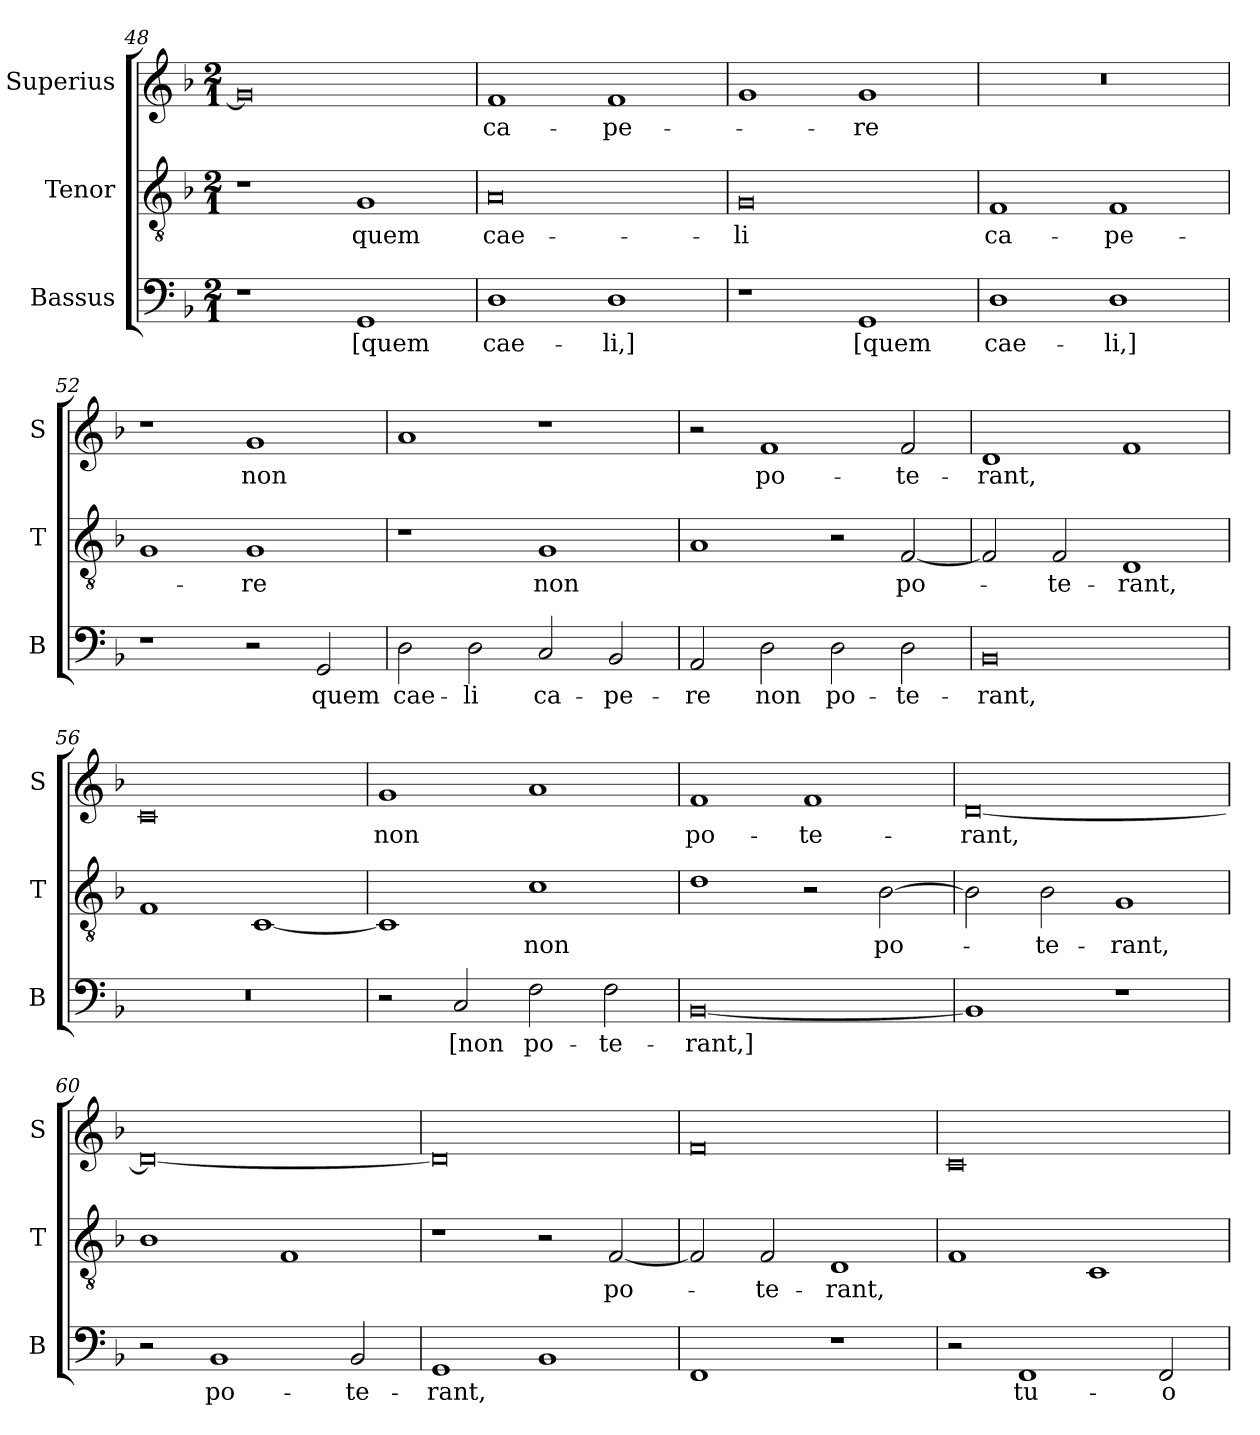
**kern	**text	**kern	**text	**kern	**text
*part3	*part3	*part2	*part2	*part1	*part1
*staff3	*staff3	*staff2	*staff2	*staff1	*staff1
*I"Bassus	*	*I"Tenor	*	*I"Superius	*
*I'B	*	*I'T	*	*I'S	*
*clefF4	*	*clefGv2	*	*clefG2	*
*k[b-]	*	*k[b-]	*	*k[b-]	*
*F:	*	*F:	*	*F:	*
*M2/1	*	*M2/1	*	*M2/1	*
=48	=48	=48	=48	=48	=48
1r	.	1r	.	0g]	.
1GG	[quem	1G	quem	.	.
=49	=49	=49	=49	=49	=49
1D	cae-	0A	cae-	1f	ca-
1D	-li,]	.	.	1f	-pe-
=50	=50	=50	=50	=50	=50
1r	.	0G	-li	1g	.
1GG	[quem	.	.	1g	-re
=51	=51	=51	=51	=51	=51
1D	cae-	1F	ca-	0r	.
1D	-li,]	1F	-pe-	.	.
=52	=52	=52	=52	=52	=52
1r	.	1G	.	1r	.
2r	.	1G	-re	1g	non
2GG	quem	.	.	.	.
=53	=53	=53	=53	=53	=53
2D	cae-	1r	.	1a	.
2D	-li	.	.	.	.
2C	ca-	1G	non	1r	.
2BB-	-pe-	.	.	.	.
=54	=54	=54	=54	=54	=54
2AA	-re	1A	.	2r	.
2D	non	.	.	1f	po-
2D	po-	2r	.	.	.
2D	-te-	[2F	po-	2f	-te-
=55	=55	=55	=55	=55	=55
0BB-	-rant,	2F]	.	1d	-rant,
.	.	2F	-te-	.	.
.	.	1D	-rant,	1f	.
=56	=56	=56	=56	=56	=56
0r	.	1F	.	0c	.
.	.	[1C	.	.	.
=57	=57	=57	=57	=57	=57
2r	.	1C]	.	1g	non
2C	[non	.	.	.	.
2F	po-	1c	non	1a	.
2F	-te-	.	.	.	.
=58	=58	=58	=58	=58	=58
[0BB-	-rant,]	1d	.	1f	po-
.	.	2r	.	1f	-te-
.	.	[2B-	po-	.	.
=59	=59	=59	=59	=59	=59
1BB-]	.	2B-]	.	[0d	-rant,
.	.	2B-	-te-	.	.
1r	.	1G	-rant,	.	.
=60	=60	=60	=60	=60	=60
2r	.	1B-	.	0d_	.
1BB-	po-	.	.	.	.
.	.	1F	.	.	.
2BB-	-te-	.	.	.	.
=61	=61	=61	=61	=61	=61
1GG	-rant,	1r	.	0d]	.
1BB-	.	2r	.	.	.
.	.	[2F	po-	.	.
=62	=62	=62	=62	=62	=62
1FF	.	2F]	.	0f	.
.	.	2F	-te-	.	.
1r	.	1D	-rant,	.	.
=63	=63	=63	=63	=63	=63
2r	.	1F	.	0c	.
1FF	tu-	.	.	.	.
.	.	1C	.	.	.
2FF	-o	.	.	.	.
=	=	=	=	=	=
*-	*-	*-	*-	*-	*-
